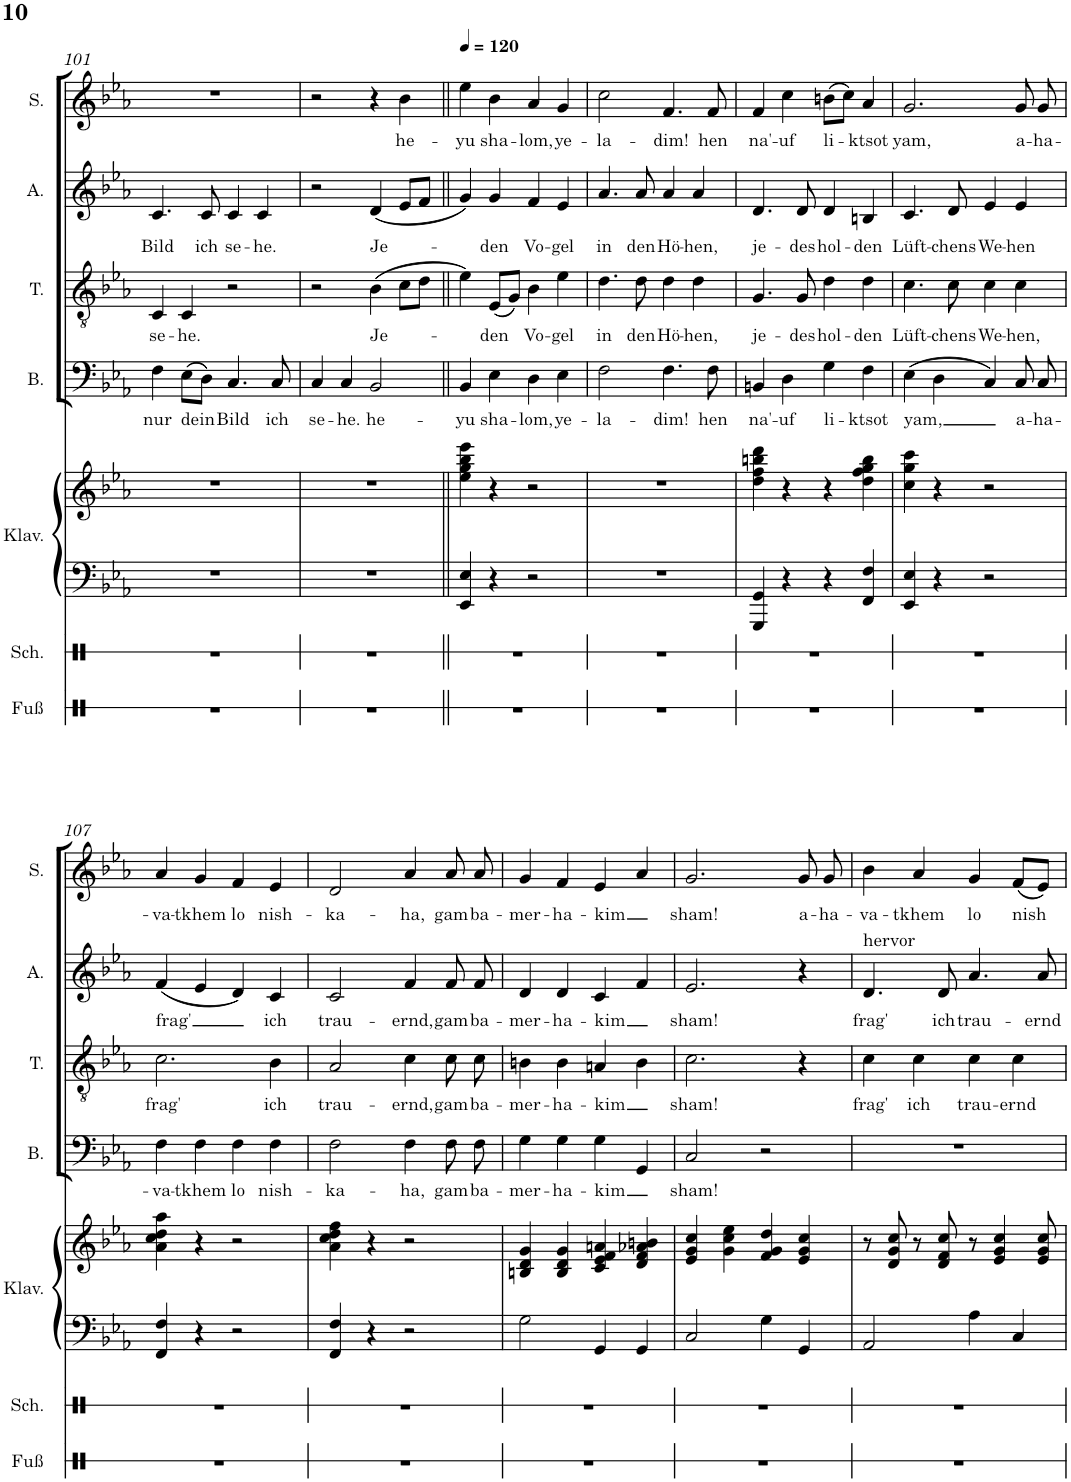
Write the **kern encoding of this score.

**kern	**kern	**kern	**kern	**kern	**text	**kern	**text	**kern	**text	**kern	**text
*part7	*part6	*part5	*part5	*part4	*part4	*part3	*part3	*part2	*part2	*part1	*part1
*staff8	*staff7	*staff6	*staff5	*staff4	*staff4	*staff3	*staff3	*staff2	*staff2	*staff1	*staff1
*I"Fuß	*I"Schnipsen	*I"Klavier	*	*I"Bass	*	*I"Tenor	*	*I"Alto	*	*I"Soprano	*
*I'Fuß	*I'Sch.	*I'Klav.	*	*I'B.	*	*I'T.	*	*I'A.	*	*I'S.	*
!!LO:PB:g=z
*clefX	*clefX	*clefF4	*clefG2	*clefF4	*	*clefGv2	*	*clefG2	*	*clefG2	*
*k[]	*k[]	*k[b-e-a-]	*k[b-e-a-]	*k[b-e-a-]	*	*k[b-e-a-]	*	*k[b-e-a-]	*	*k[b-e-a-]	*
*M4/4	*M4/4	*M4/4	*M4/4	*M4/4	*	*M4/4	*	*M4/4	*	*M4/4	*
*met(c)	*met(c)	*met(c)	*met(c)	*met(c)	*	*met(c)	*	*met(c)	*	*met(c)	*
=101	=101	=101	=101	=101	=101	=101	=101	=101	=101	=101	=101
!	!	!	!	!	!LO:LY:b	!	!LO:LY:b	!	!LO:LY:b	!	!
1r	1r	1r	1r	4F\	nur	4C/	se-	4.c/	Bild	1r	.
!	!	!	!	!	!LO:LY:b	!	!LO:LY:b	!	!	!	!
.	.	.	.	(8E-\L	dein	4C/	-he.	.	.	.	.
!	!	!	!	!	!	!	!	!	!LO:LY:b	!	!
.	.	.	.	8D\J)	.	.	.	8c/	ich	.	.
!	!	!	!	!	!LO:LY:b	!	!	!	!LO:LY:b	!	!
.	.	.	.	4.C/	Bild	2r	.	4c/	se-	.	.
!	!	!	!	!	!	!	!	!	!LO:LY:b	!	!
.	.	.	.	.	.	.	.	4c/	-he.	.	.
!	!	!	!	!	!LO:LY:b	!	!	!	!	!	!
.	.	.	.	8C/	ich	.	.	.	.	.	.
=102	=102	=102	=102	=102	=102	=102	=102	=102	=102	=102	=102
!	!	!	!	!	!LO:LY:b	!	!	!	!	!	!
1r	1r	1r	1r	4C/	se-	2r	.	2r	.	2r	.
!	!	!	!	!	!LO:LY:b	!	!	!	!	!	!
.	.	.	.	4C/	-he.	.	.	.	.	.	.
!	!	!	!	!	!LO:LY:b	!	!LO:LY:b	!	!LO:LY:b	!	!
.	.	.	.	2BB-/	he-	(4B-\	Je-	(4d/	Je-	4r	.
!	!	!	!	!	!	!	!	!	!	!	!LO:LY:b
.	.	.	.	.	.	8c\L	.	8e-/L	.	4b-\	he-
.	.	.	.	.	.	8d\J	.	8f/J	.	.	.
=103||	=103||	=103||	=103||	=103||	=103||	=103||	=103||	=103||	=103||	=103||	=103||
*	*	*	*	*	*	*	*	*	*	*MM120	*
!	!	!	!	!	!LO:LY:b	!	!	!	!	!	!LO:LY:b
1r	1r	4EE-/ 4E-/	4ee-\ 4gg\ 4bb-\ 4eee-\	4BB-/	-yu	4e-\)	.	4g/)	.	4ee-\	-yu
!	!	!	!	!	!LO:LY:b	!	!LO:LY:b	!	!LO:LY:b	!	!LO:LY:b
.	.	4r	4r	4E-\	sha-	(8E-/L	-den	4g/	-den	4b-\	sha-
.	.	.	.	.	.	8G/J)	.	.	.	.	.
!	!	!	!	!	!LO:LY:b	!	!LO:LY:b	!	!LO:LY:b	!	!LO:LY:b
.	.	2r	2r	4D\	-lom,	4B-\	Vo-	4f/	Vo-	4a-/	-lom,
!	!	!	!	!	!LO:LY:b	!	!LO:LY:b	!	!LO:LY:b	!	!LO:LY:b
.	.	.	.	4E-\	ye-	4e-\	-gel	4e-/	-gel	4g/	ye-
=104	=104	=104	=104	=104	=104	=104	=104	=104	=104	=104	=104
!	!	!	!	!	!LO:LY:b	!	!LO:LY:b	!	!LO:LY:b	!	!LO:LY:b
1r	1r	1r	1r	2F\	-la-	4.d\	in	4.a-/	in	2cc\	-la-
!	!	!	!	!	!	!	!LO:LY:b	!	!LO:LY:b	!	!
.	.	.	.	.	.	8d\	den	8a-/	den	.	.
!	!	!	!	!	!LO:LY:b	!	!LO:LY:b	!	!LO:LY:b	!	!LO:LY:b
.	.	.	.	4.F\	-dim!	4d\	Hö-	4a-/	Hö-	4.f/	-dim!
!	!	!	!	!	!	!	!LO:LY:b	!	!LO:LY:b	!	!
.	.	.	.	.	.	4d\	-hen,	4a-/	-hen,	.	.
!	!	!	!	!	!LO:LY:b	!	!	!	!	!	!LO:LY:b
.	.	.	.	8F\	hen	.	.	.	.	8f/	hen
=105	=105	=105	=105	=105	=105	=105	=105	=105	=105	=105	=105
!	!	!	!	!	!LO:LY:b	!	!LO:LY:b	!	!LO:LY:b	!	!LO:LY:b
1r	1r	4GGG/ 4GG/	4dd\ 4ff\ 4bbn\ 4ddd\	4BBn/	na'-	4.G/	je-	4.d/	je-	4f/	na'-
!	!	!	!	!	!LO:LY:b	!	!	!	!	!	!LO:LY:b
.	.	4r	4r	4D\	-uf	.	.	.	.	4cc\	-uf
!	!	!	!	!	!	!	!LO:LY:b	!	!LO:LY:b	!	!
.	.	.	.	.	.	8G/	-des	8d/	-des	.	.
!	!	!	!	!	!LO:LY:b	!	!LO:LY:b	!	!LO:LY:b	!	!LO:LY:b
.	.	4r	4r	4G\	li-	4d\	hol-	4d/	hol-	(8bn\L	li-
.	.	.	.	.	.	.	.	.	.	8cc\J)	.
!	!	!	!	!	!LO:LY:b	!	!LO:LY:b	!	!LO:LY:b	!	!LO:LY:b
.	.	4FF/ 4F/	4dd\ 4ff\ 4gg\ 4bb\	4F\	-ktsot	4d\	-den	4Bn/	-den	4a-/	-ktsot
=106	=106	=106	=106	=106	=106	=106	=106	=106	=106	=106	=106
!	!	!	!	!	!LO:LY:b	!	!LO:LY:b	!	!LO:LY:b	!	!LO:LY:b
1r	1r	4EE-/ 4E-/	4cc\ 4gg\ 4ccc\	(4E-\	yam,	4.c\	Lüft-	4.c/	Lüft-	2.g/	yam,
.	.	4r	4r	4D\	.	.	.	.	.	.	.
!	!	!	!	!	!	!	!LO:LY:b	!	!LO:LY:b	!	!
.	.	.	.	.	.	8c\	-chens	8d/	-chens	.	.
!	!	!	!	!	!	!	!LO:LY:b	!	!LO:LY:b	!	!
.	.	2r	2r	4C/)	.	4c\	We-	4e-/	We-	.	.
!	!	!	!	!	!LO:LY:b	!	!LO:LY:b	!	!LO:LY:b	!	!LO:LY:b
.	.	.	.	8C/	a-	4c\	-hen,	4e-/	-hen	8g/	a-
!	!	!	!	!	!LO:LY:b	!	!	!	!	!	!LO:LY:b
.	.	.	.	8C/	-ha-	.	.	.	.	8g/	-ha-
!!LO:LB:g=z
=107	=107	=107	=107	=107	=107	=107	=107	=107	=107	=107	=107
!	!	!	!	!	!LO:LY:b	!	!LO:LY:b	!	!LO:LY:b	!	!LO:LY:b
1r	1r	4FF/ 4F/	4a-\ 4cc\ 4dd\ 4aa-\	4F\	-va-	2.c\	frag'	(4f/	frag'	4a-/	-va-
!	!	!	!	!	!LO:LY:b	!	!	!	!	!	!LO:LY:b
.	.	4r	4r	4F\	-tkhem	.	.	4e-/	.	4g/	-tkhem
!	!	!	!	!	!LO:LY:b	!	!	!	!	!	!LO:LY:b
.	.	2r	2r	4F\	lo	.	.	4d/)	.	4f/	lo
!	!	!	!	!	!LO:LY:b	!	!LO:LY:b	!	!LO:LY:b	!	!LO:LY:b
.	.	.	.	4F\	nish-	4B-\	ich	4c/	ich	4e-/	nish-
=108	=108	=108	=108	=108	=108	=108	=108	=108	=108	=108	=108
!	!	!	!	!	!LO:LY:b	!	!LO:LY:b	!	!LO:LY:b	!	!LO:LY:b
1r	1r	4FF/ 4F/	4a-\ 4cc\ 4dd\ 4ff\	2F\	-ka-	2A-/	trau-	2c/	trau-	2d/	-ka-
.	.	4r	4r	.	.	.	.	.	.	.	.
!	!	!	!	!	!LO:LY:b	!	!LO:LY:b	!	!LO:LY:b	!	!LO:LY:b
.	.	2r	2r	4F\	-ha,	4c\	-ernd,	4f/	-ernd,	4a-/	-ha,
!	!	!	!	!	!LO:LY:b	!	!LO:LY:b	!	!LO:LY:b	!	!LO:LY:b
.	.	.	.	8F\	gam	8c\	gam	8f/	gam	8a-/	gam
!	!	!	!	!	!LO:LY:b	!	!LO:LY:b	!	!LO:LY:b	!	!LO:LY:b
.	.	.	.	8F\	ba-	8c\	ba-	8f/	ba-	8a-/	ba-
=109	=109	=109	=109	=109	=109	=109	=109	=109	=109	=109	=109
!	!	!	!	!	!LO:LY:b	!	!LO:LY:b	!	!LO:LY:b	!	!LO:LY:b
1r	1r	2G\	4Bn/ 4d/ 4g/	4G\	-mer-	4Bn\	-mer-	4d/	-mer-	4g/	-mer-
!	!	!	!	!	!LO:LY:b	!	!LO:LY:b	!	!LO:LY:b	!	!LO:LY:b
.	.	.	4B/ 4d/ 4g/	4G\	-ha-	4B\	-ha-	4d/	-ha-	4f/	-ha-
!	!	!	!	!	!LO:LY:b	!	!LO:LY:b	!	!LO:LY:b	!	!LO:LY:b
.	.	4GG/	4c/ 4e-/ 4f/ 4an/	4G\	-kim	4An/	-kim	4c/	-kim	4e-/	-kim
.	.	4GG/	4d/ 4f/ 4a-X/ 4bn/	4GG/	.	4B\	.	4f/	.	4a-/	.
=110	=110	=110	=110	=110	=110	=110	=110	=110	=110	=110	=110
!	!	!	!	!	!LO:LY:b	!	!LO:LY:b	!	!LO:LY:b	!	!LO:LY:b
1r	1r	2C/	4e-/ 4g/ 4cc/	2C/	sham!	2.c\	sham!	2.e-/	sham!	2.g/	sham!
.	.	.	4g\ 4cc\ 4ee-\	.	.	.	.	.	.	.	.
.	.	4G\	4f/ 4g/ 4dd/	2r	.	.	.	.	.	.	.
!	!	!	!	!	!	!	!	!	!	!	!LO:LY:b
.	.	4GG/	4e-/ 4g/ 4cc/	.	.	4r	.	4r	.	8g/	a-
!	!	!	!	!	!	!	!	!	!	!	!LO:LY:b
.	.	.	.	.	.	.	.	.	.	8g/	-ha-
=111	=111	=111	=111	=111	=111	=111	=111	=111	=111	=111	=111
!	!	!	!	!	!	!	!	!LO:TX:a:t=hervor	!	!	!
!	!	!	!	!	!	!	!LO:LY:b	!	!LO:LY:b	!	!LO:LY:b
1r	1r	2AA-/	8r	1r	.	4c\	frag'	4.d/	frag'	4b-\	-va-
.	.	.	8d/ 8g/ 8cc/	.	.	.	.	.	.	.	.
!	!	!	!	!	!	!	!LO:LY:b	!	!	!	!LO:LY:b
.	.	.	8r	.	.	4c\	ich	.	.	4a-/	-tkhem
!	!	!	!	!	!	!	!	!	!LO:LY:b	!	!
.	.	.	8d/ 8f/ 8cc/	.	.	.	.	8d/	ich	.	.
!	!	!	!	!	!	!	!LO:LY:b	!	!LO:LY:b	!	!LO:LY:b
.	.	4A-\	8r	.	.	4c\	trau-	4.a-/	trau-	4g/	lo
.	.	.	4e-/ 4g/ 4cc/	.	.	.	.	.	.	.	.
!	!	!	!	!	!	!	!LO:LY:b	!	!	!	!LO:LY:b
.	.	4C/	.	.	.	4c\	-ernd	.	.	(8f/L	nish
!	!	!	!	!	!	!	!	!	!LO:LY:b	!	!
.	.	.	8e-/ 8g/ 8cc/	.	.	.	.	8a-/	-ernd	8e-/J)	.
=	=	=	=	=	=	=	=	=	=	=	=
*-	*-	*-	*-	*-	*-	*-	*-	*-	*-	*-	*-
